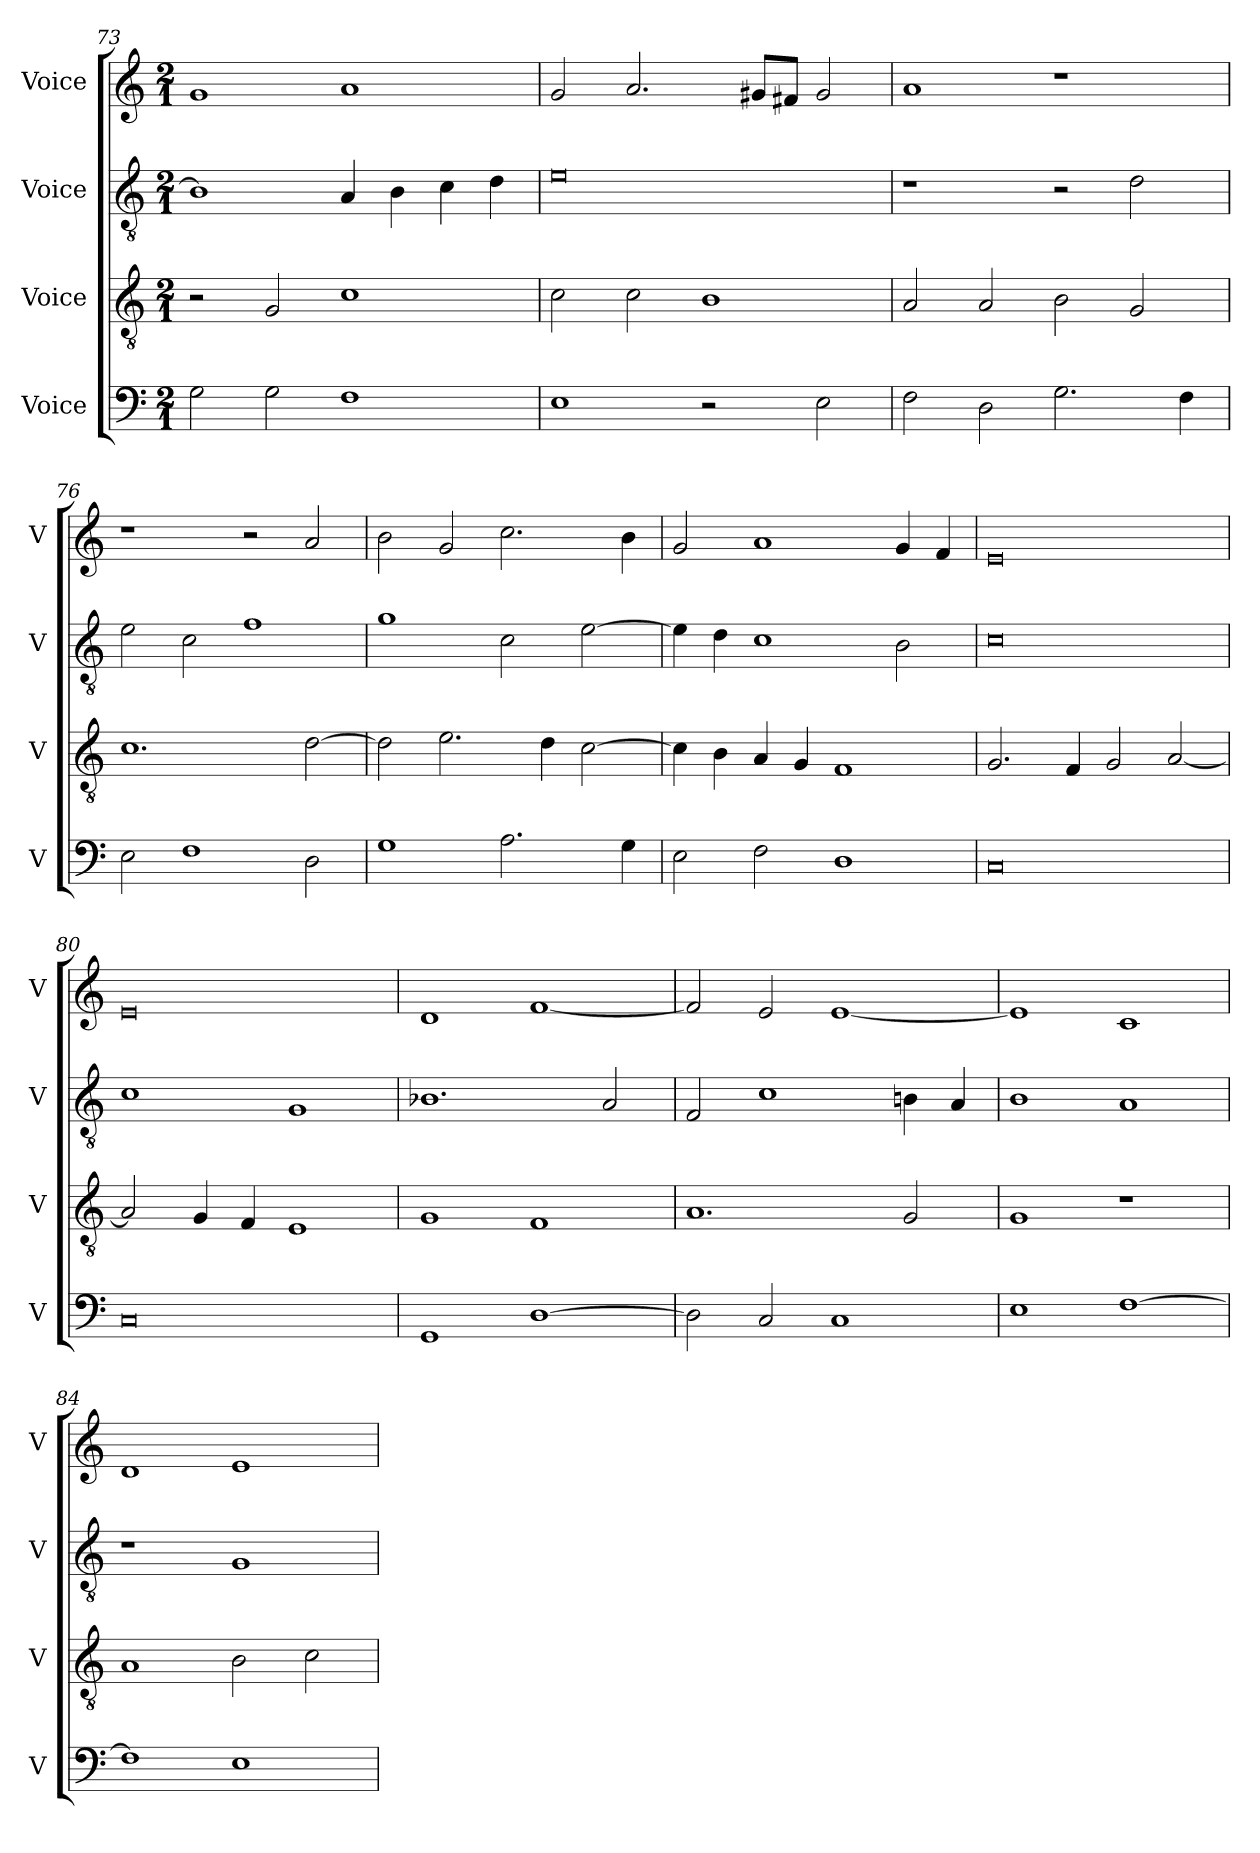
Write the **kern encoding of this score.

**kern	**kern	**kern	**kern
*part4	*part3	*part2	*part1
*staff4	*staff3	*staff2	*staff1
*I"Voice	*I"Voice	*I"Voice	*I"Voice
*I'V	*I'V	*I'V	*I'V
*clefF4	*clefGv2	*clefGv2	*clefG2
*k[]	*k[]	*k[]	*k[]
*M2/1	*M2/1	*M2/1	*M2/1
=73	=73	=73	=73
2G\	2r	1B]	1g
2G\	2G/	.	.
1F	1c	4A/	1a
.	.	4B\	.
.	.	4c\	.
.	.	4d\	.
!!LO:PB:g=z
=74	=74	=74	=74
1E	2c\	0e	2g/
.	2c\	.	2.a/
2r	1B	.	.
.	.	.	8g#X/L
.	.	.	8f#X/J
2E\	.	.	2g#/
=75	=75	=75	=75
2F\	2A/	1r	1a
2D\	2A/	.	.
2.G\	2B\	2r	1r
.	2G/	2d\	.
4F\	.	.	.
=76	=76	=76	=76
2E\	1.c	2e\	1r
1F	.	2c\	.
.	.	1f	2r
2D\	[2d\	.	2a/
=77	=77	=77	=77
1G	2d\]	1g	2b\
.	2.e\	.	2g/
2.A\	.	2c\	2.cc\
.	4d\	.	.
.	[2c\	[2e\	.
4G\	.	.	4b\
!!LO:LB:g=z
=78	=78	=78	=78
2E\	4c\]	4e\]	2g/
.	4B\	4d\	.
2F\	4A/	1c	1a
.	4G/	.	.
1D	1F	.	.
.	.	2B\	4g/
.	.	.	4f/
=79	=79	=79	=79
0C	2.G/	0c	0e
.	4F/	.	.
.	2G/	.	.
.	[2A/	.	.
=80	=80	=80	=80
0C	2A/]	1c	0e
.	4G/	.	.
.	4F/	.	.
.	1E	1G	.
=81	=81	=81	=81
1GG	1G	1.B-X	1d
[1D	1F	.	[1f
.	.	2A/	.
!!LO:LB:g=z
=82	=82	=82	=82
2D\]	1.A	2F/	2f/]
2C/	.	1c	2e/
1C	.	.	[1e
.	2G/	4Bn\	.
.	.	4A/	.
=83	=83	=83	=83
1E	1G	1B	1e]
[1F	1r	1A	1c
=84	=84	=84	=84
1F]	1A	1r	1d
1E	2B\	1G	1e
.	2c\	.	.
=	=	=	=
*-	*-	*-	*-
